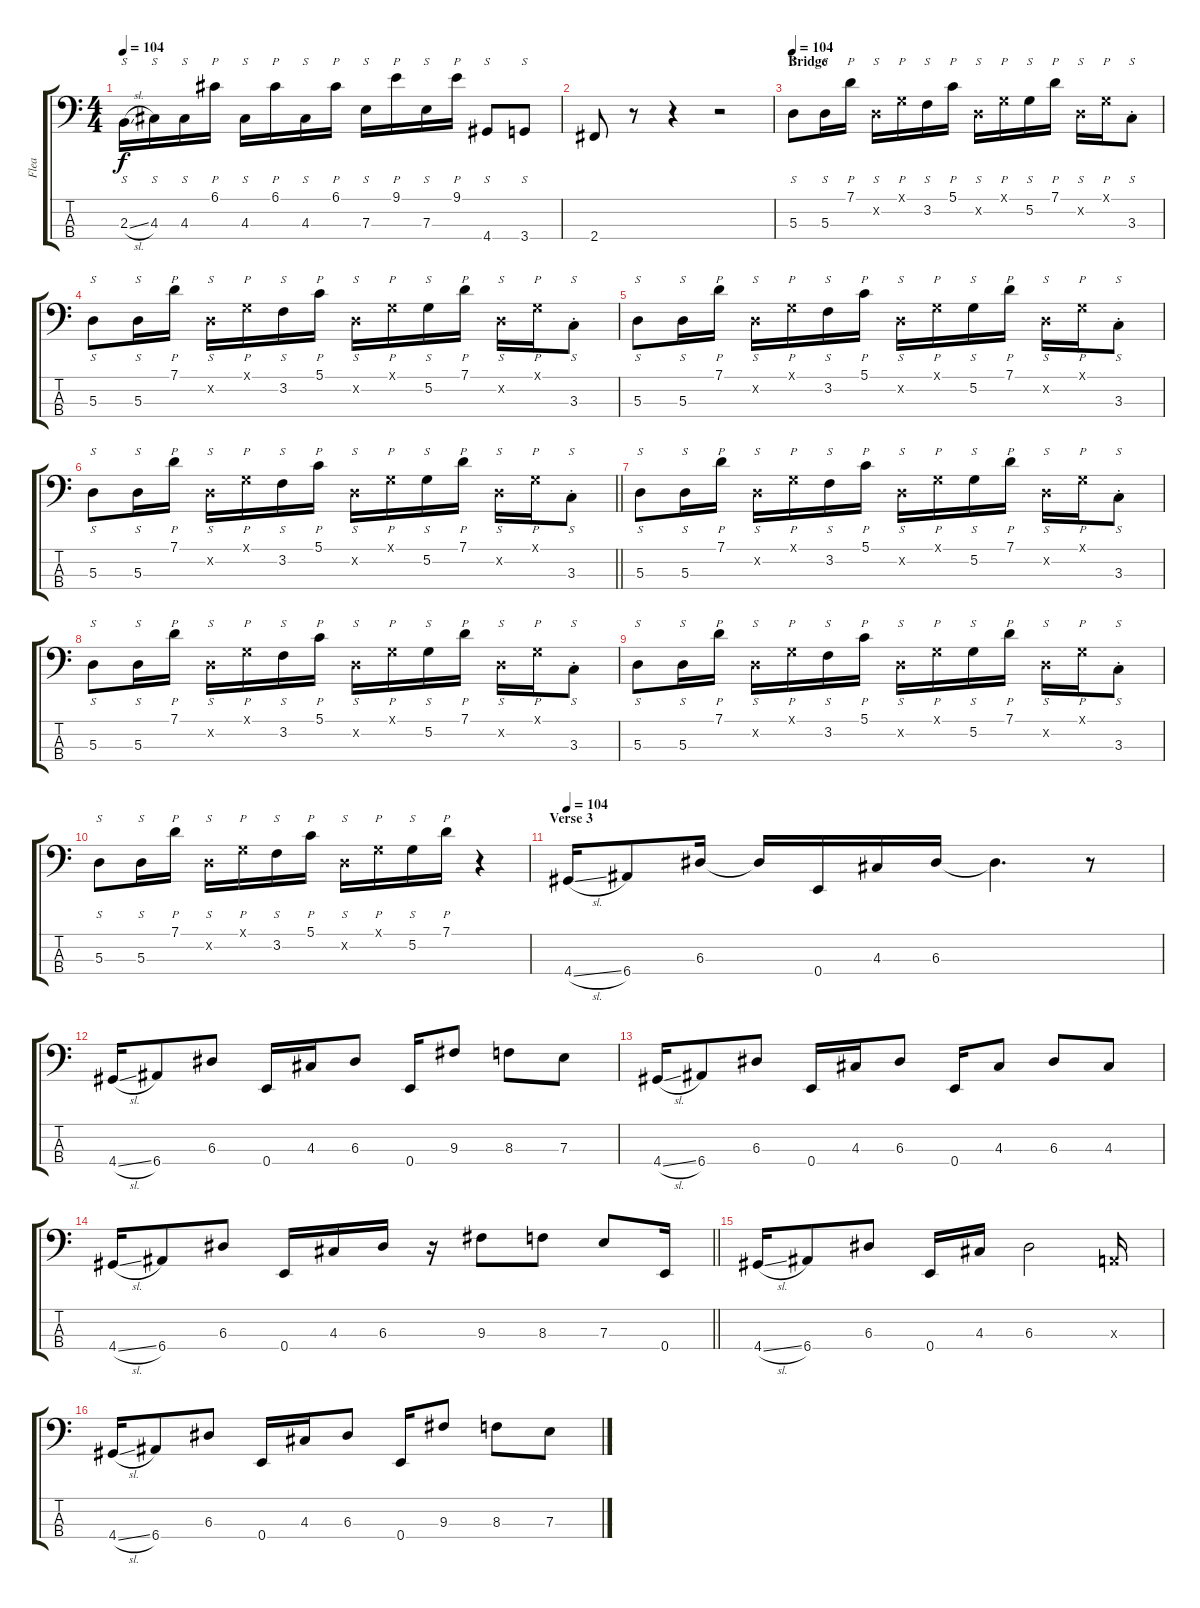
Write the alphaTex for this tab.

\track ("Flea" "Flea") {instrument electricbassfinger}
\staff {score tabs}
\tuning (G2 D2 A1 E1) {hide}
\ts (4 4)
\tempo 104
\clef f4
\ks c
2.3{sl}.16{s dy f} 4.3.16{s} 4.3.16{s} 6.1.16{p} 4.3.16{s} 6.1.16{p} 4.3.16{s} 6.1.16{p} 7.3.16{s} 9.1.16{p} 7.3.16{s} 9.1.16{p} 4.4.8{s} 3.4.8{s} |
2.4.8 r.8 r.4 r.2 |
\section ("" "Bridge")
\tempo 104
5.3.8{s} 5.3.16{s} 7.1.16{p} 0.2{x}.16{s} 0.1{x}.16{p} 3.2.16{s} 5.1.16{p} 0.2{x}.16{s} 0.1{x}.16{p} 5.2.16{s} 7.1.16{p} 0.2{x}.16{s} 0.1{x}.16{p} 3.3{st}.8{s} |
5.3.8{s} 5.3.16{s} 7.1.16{p} 0.2{x}.16{s} 0.1{x}.16{p} 3.2.16{s} 5.1.16{p} 0.2{x}.16{s} 0.1{x}.16{p} 5.2.16{s} 7.1.16{p} 0.2{x}.16{s} 0.1{x}.16{p} 3.3{st}.8{s} |
5.3.8{s} 5.3.16{s} 7.1.16{p} 0.2{x}.16{s} 0.1{x}.16{p} 3.2.16{s} 5.1.16{p} 0.2{x}.16{s} 0.1{x}.16{p} 5.2.16{s} 7.1.16{p} 0.2{x}.16{s} 0.1{x}.16{p} 3.3{st}.8{s} |
\barLineRight lightlight
5.3.8{s} 5.3.16{s} 7.1.16{p} 0.2{x}.16{s} 0.1{x}.16{p} 3.2.16{s} 5.1.16{p} 0.2{x}.16{s} 0.1{x}.16{p} 5.2.16{s} 7.1.16{p} 0.2{x}.16{s} 0.1{x}.16{p} 3.3{st}.8{s} |
5.3.8{s} 5.3.16{s} 7.1.16{p} 0.2{x}.16{s} 0.1{x}.16{p} 3.2.16{s} 5.1.16{p} 0.2{x}.16{s} 0.1{x}.16{p} 5.2.16{s} 7.1.16{p} 0.2{x}.16{s} 0.1{x}.16{p} 3.3{st}.8{s} |
5.3.8{s} 5.3.16{s} 7.1.16{p} 0.2{x}.16{s} 0.1{x}.16{p} 3.2.16{s} 5.1.16{p} 0.2{x}.16{s} 0.1{x}.16{p} 5.2.16{s} 7.1.16{p} 0.2{x}.16{s} 0.1{x}.16{p} 3.3{st}.8{s} |
5.3.8{s} 5.3.16{s} 7.1.16{p} 0.2{x}.16{s} 0.1{x}.16{p} 3.2.16{s} 5.1.16{p} 0.2{x}.16{s} 0.1{x}.16{p} 5.2.16{s} 7.1.16{p} 0.2{x}.16{s} 0.1{x}.16{p} 3.3{st}.8{s} |
5.3.8{s} 5.3.16{s} 7.1.16{p} 0.2{x}.16{s} 0.1{x}.16{p} 3.2.16{s} 5.1.16{p} 0.2{x}.16{s} 0.1{x}.16{p} 5.2.16{s} 7.1.16{p} r.4 |
\section ("" "Verse 3")
\tempo 104
4.4{sl}.16 6.4.8 6.3.16 6.3{t}.16 0.4.16 4.3.16 6.3.16 6.3{t}.4{d} r.8 |
4.4{sl}.16 6.4.8 6.3.8 0.4.16 4.3.16 6.3.8 0.4.16 9.3.8 8.3.8 7.3.8 |
4.4{sl}.16 6.4.8 6.3.8 0.4.16 4.3.16 6.3.8 0.4.16 4.3.8 6.3.8 4.3.8 |
\barLineRight lightlight
4.4{sl}.16 6.4.8 6.3.8 0.4.16 4.3.16 6.3.16 r.16 9.3.8 8.3.8 7.3.8 0.4.16 |
4.4{sl}.16 6.4.8 6.3.8 0.4.16 4.3.16 6.3.2 0.3{x}.16 |
4.4{sl}.16 6.4.8 6.3.8 0.4.16 4.3.16 6.3.8 0.4.16 9.3.8 8.3.8 7.3.8
